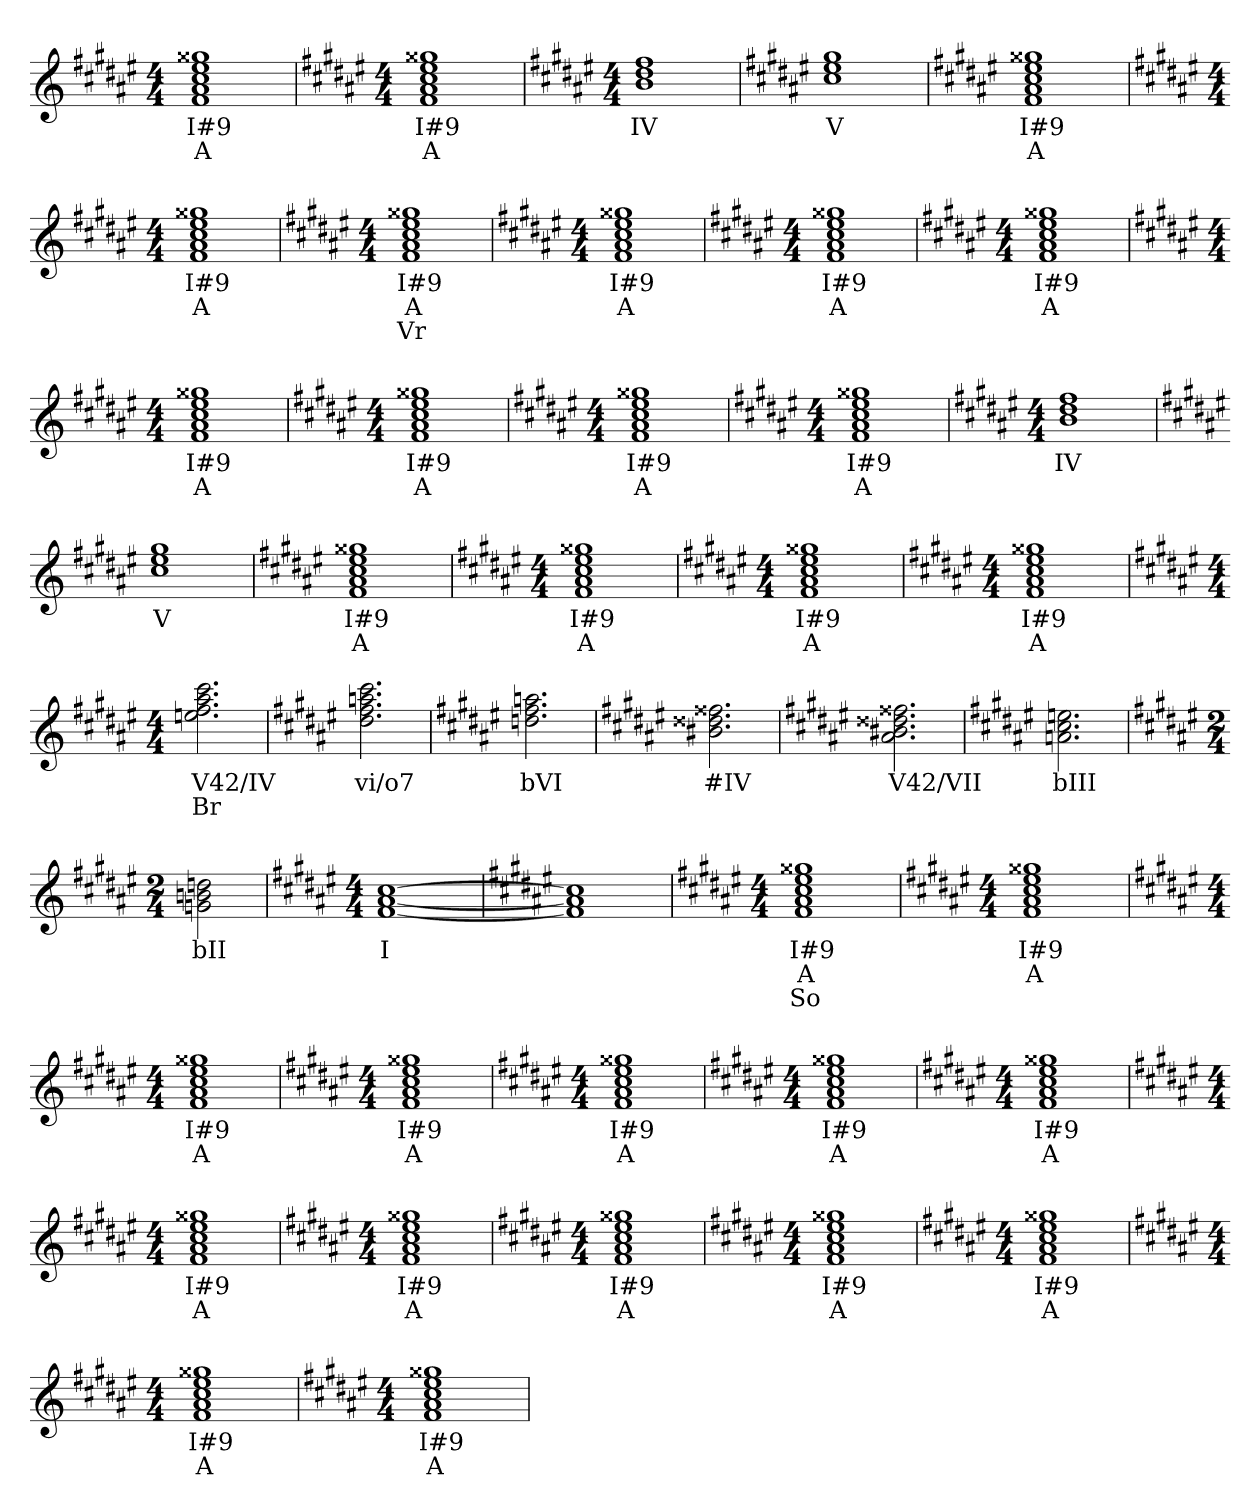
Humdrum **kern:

**kern	**text	**text	**text
*part1	*part1	*part1	*part1
*staff1	*staff1	*staff1	*staff1
*k[f#c#g#d#a#e#]	*	*	*
*F#:	*	*	*
*M4/4	*	*	*
=	=	=	=
1f# 1a# 1cc# 1ee# 1gg##X	I#9	A	.
=	=	=	=
*k[f#c#g#d#a#e#]	*	*	*
*F#:	*	*	*
*M4/4	*	*	*
1f# 1a# 1cc# 1ee# 1gg##X	I#9	A	.
=	=	=	=
*k[f#c#g#d#a#e#]	*	*	*
*F#:	*	*	*
*M4/4	*	*	*
1b 1dd# 1ff#	IV	.	.
=	=	=	=
*k[f#c#g#d#a#e#]	*	*	*
*F#:	*	*	*
1cc# 1ee# 1gg#	V	.	.
=	=	=	=
*k[f#c#g#d#a#e#]	*	*	*
*F#:	*	*	*
1f# 1a# 1cc# 1ee# 1gg##X	I#9	A	.
=	=	=	=
*k[f#c#g#d#a#e#]	*	*	*
*F#:	*	*	*
*M4/4	*	*	*
1f# 1a# 1cc# 1ee# 1gg##X	I#9	A	.
=	=	=	=
*k[f#c#g#d#a#e#]	*	*	*
*F#:	*	*	*
*M4/4	*	*	*
1f# 1a# 1cc# 1ee# 1gg##X	I#9	A	Vr
=	=	=	=
*k[f#c#g#d#a#e#]	*	*	*
*F#:	*	*	*
*M4/4	*	*	*
1f# 1a# 1cc# 1ee# 1gg##X	I#9	A	.
=	=	=	=
*k[f#c#g#d#a#e#]	*	*	*
*F#:	*	*	*
*M4/4	*	*	*
1f# 1a# 1cc# 1ee# 1gg##X	I#9	A	.
=	=	=	=
*k[f#c#g#d#a#e#]	*	*	*
*F#:	*	*	*
*M4/4	*	*	*
1f# 1a# 1cc# 1ee# 1gg##X	I#9	A	.
=	=	=	=
*k[f#c#g#d#a#e#]	*	*	*
*F#:	*	*	*
*M4/4	*	*	*
1f# 1a# 1cc# 1ee# 1gg##X	I#9	A	.
=	=	=	=
*k[f#c#g#d#a#e#]	*	*	*
*F#:	*	*	*
*M4/4	*	*	*
1f# 1a# 1cc# 1ee# 1gg##X	I#9	A	.
=	=	=	=
*k[f#c#g#d#a#e#]	*	*	*
*F#:	*	*	*
*M4/4	*	*	*
1f# 1a# 1cc# 1ee# 1gg##X	I#9	A	.
=	=	=	=
*k[f#c#g#d#a#e#]	*	*	*
*F#:	*	*	*
*M4/4	*	*	*
1f# 1a# 1cc# 1ee# 1gg##X	I#9	A	.
=	=	=	=
*k[f#c#g#d#a#e#]	*	*	*
*F#:	*	*	*
*M4/4	*	*	*
1b 1dd# 1ff#	IV	.	.
=	=	=	=
*k[f#c#g#d#a#e#]	*	*	*
*F#:	*	*	*
1cc# 1ee# 1gg#	V	.	.
=	=	=	=
*k[f#c#g#d#a#e#]	*	*	*
*F#:	*	*	*
1f# 1a# 1cc# 1ee# 1gg##X	I#9	A	.
=	=	=	=
*k[f#c#g#d#a#e#]	*	*	*
*F#:	*	*	*
*M4/4	*	*	*
1f# 1a# 1cc# 1ee# 1gg##X	I#9	A	.
=	=	=	=
*k[f#c#g#d#a#e#]	*	*	*
*F#:	*	*	*
*M4/4	*	*	*
1f# 1a# 1cc# 1ee# 1gg##X	I#9	A	.
=	=	=	=
*k[f#c#g#d#a#e#]	*	*	*
*F#:	*	*	*
*M4/4	*	*	*
1f# 1a# 1cc# 1ee# 1gg##X	I#9	A	.
=	=	=	=
*k[f#c#g#d#a#e#]	*	*	*
*F#:	*	*	*
*M4/4	*	*	*
2.een 2.ff# 2.aa# 2.ccc#	V42/IV	Br	.
=	=	=	=
*k[f#c#g#d#a#e#]	*	*	*
*F#:	*	*	*
2.dd# 2.ff# 2.aan 2.ccc#	vi/o7	.	.
=	=	=	=
*k[f#c#g#d#a#e#]	*	*	*
*F#:	*	*	*
2.ddn 2.ff# 2.aan	bVI	.	.
=	=	=	=
*k[f#c#g#d#a#e#]	*	*	*
*F#:	*	*	*
2.b#X 2.dd##X 2.ff##X	#IV	.	.
=	=	=	=
*k[f#c#g#d#a#e#]	*	*	*
*F#:	*	*	*
2.a# 2.b#X 2.dd##X 2.ff##X	V42/VII	.	.
=	=	=	=
*k[f#c#g#d#a#e#]	*	*	*
*F#:	*	*	*
2.an 2.cc# 2.een	bIII	.	.
=	=	=	=
*k[f#c#g#d#a#e#]	*	*	*
*F#:	*	*	*
*M2/4	*	*	*
2gn 2bn 2ddn	bII	.	.
=	=	=	=
*k[f#c#g#d#a#e#]	*	*	*
*F#:	*	*	*
*M4/4	*	*	*
[1f# [1a# [1cc#	I	.	.
=	=	=	=
*k[f#c#g#d#a#e#]	*	*	*
*F#:	*	*	*
1f#] 1a#] 1cc#]	.	.	.
=	=	=	=
*k[f#c#g#d#a#e#]	*	*	*
*F#:	*	*	*
*M4/4	*	*	*
1f# 1a# 1cc# 1ee# 1gg##X	I#9	A	So
=	=	=	=
*k[f#c#g#d#a#e#]	*	*	*
*F#:	*	*	*
*M4/4	*	*	*
1f# 1a# 1cc# 1ee# 1gg##X	I#9	A	.
=	=	=	=
*k[f#c#g#d#a#e#]	*	*	*
*F#:	*	*	*
*M4/4	*	*	*
1f# 1a# 1cc# 1ee# 1gg##X	I#9	A	.
=	=	=	=
*k[f#c#g#d#a#e#]	*	*	*
*F#:	*	*	*
*M4/4	*	*	*
1f# 1a# 1cc# 1ee# 1gg##X	I#9	A	.
=	=	=	=
*k[f#c#g#d#a#e#]	*	*	*
*F#:	*	*	*
*M4/4	*	*	*
1f# 1a# 1cc# 1ee# 1gg##X	I#9	A	.
=	=	=	=
*k[f#c#g#d#a#e#]	*	*	*
*F#:	*	*	*
*M4/4	*	*	*
1f# 1a# 1cc# 1ee# 1gg##X	I#9	A	.
=	=	=	=
*k[f#c#g#d#a#e#]	*	*	*
*F#:	*	*	*
*M4/4	*	*	*
1f# 1a# 1cc# 1ee# 1gg##X	I#9	A	.
=	=	=	=
*k[f#c#g#d#a#e#]	*	*	*
*F#:	*	*	*
*M4/4	*	*	*
1f# 1a# 1cc# 1ee# 1gg##X	I#9	A	.
=	=	=	=
*k[f#c#g#d#a#e#]	*	*	*
*F#:	*	*	*
*M4/4	*	*	*
1f# 1a# 1cc# 1ee# 1gg##X	I#9	A	.
=	=	=	=
*k[f#c#g#d#a#e#]	*	*	*
*F#:	*	*	*
*M4/4	*	*	*
1f# 1a# 1cc# 1ee# 1gg##X	I#9	A	.
=	=	=	=
*k[f#c#g#d#a#e#]	*	*	*
*F#:	*	*	*
*M4/4	*	*	*
1f# 1a# 1cc# 1ee# 1gg##X	I#9	A	.
=	=	=	=
*k[f#c#g#d#a#e#]	*	*	*
*F#:	*	*	*
*M4/4	*	*	*
1f# 1a# 1cc# 1ee# 1gg##X	I#9	A	.
=	=	=	=
*k[f#c#g#d#a#e#]	*	*	*
*F#:	*	*	*
*M4/4	*	*	*
1f# 1a# 1cc# 1ee# 1gg##X	I#9	A	.
=	=	=	=
*k[f#c#g#d#a#e#]	*	*	*
*F#:	*	*	*
*M4/4	*	*	*
1f# 1a# 1cc# 1ee# 1gg##X	I#9	A	.
=	=	=	=
*-	*-	*-	*-
